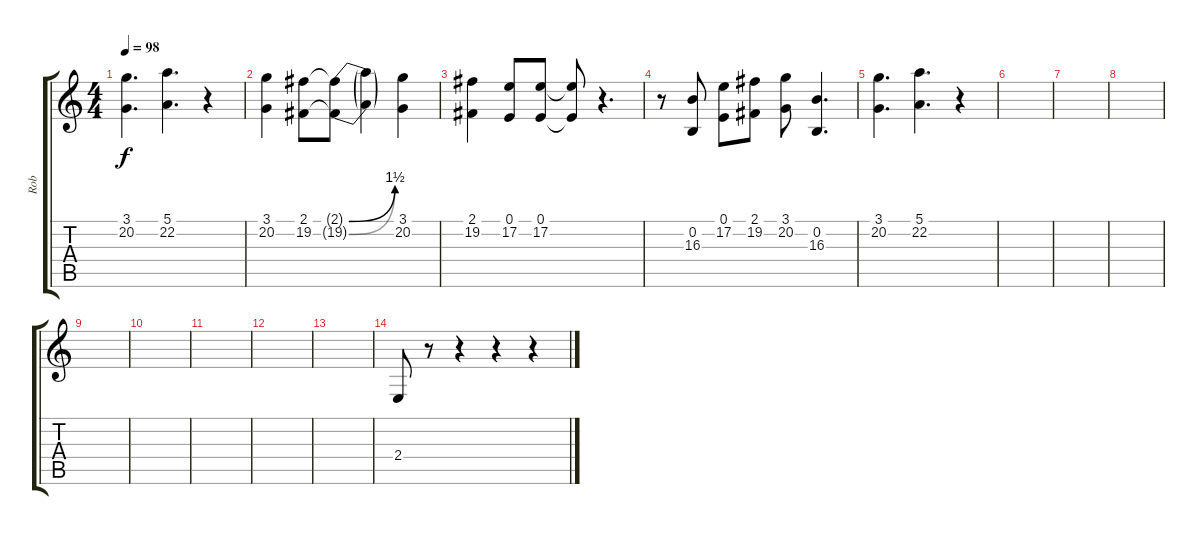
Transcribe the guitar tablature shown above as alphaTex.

\track ("Rob" "Rob") {instrument lead2sawtooth}
\staff {score tabs}
\tuning (E4 B3 G3 D3 A2 E2) {hide}
\ts (4 4)
\tempo 98
\clef g2
\ks c
(3.1 20.2).4{d dy f} (5.1 22.2).4{d} r.4 |
(3.1 20.2).4 (2.1 19.2).8 (2.1{be (bend 0 0 60 6) t} 19.2{be (bend 0 0 60 6) t}).8 (2.1{t} 19.2{t}).4 (3.1 20.2).4 |
(2.1 19.2).4 (0.1 17.2).8 (0.1 17.2).8 (0.1{t} 17.2{t}).8 r.4{d} |
r.8 (0.2 16.3).8 (0.1 17.2).8 (2.1 19.2).8 (3.1 20.2).8 (0.2 16.3).4{d} |
(3.1 20.2).4{d} (5.1 22.2).4{d} r.4 |
|
|
|
|
|
|
|
|
2.4.8 r.8 r.4 r.4 r.4
